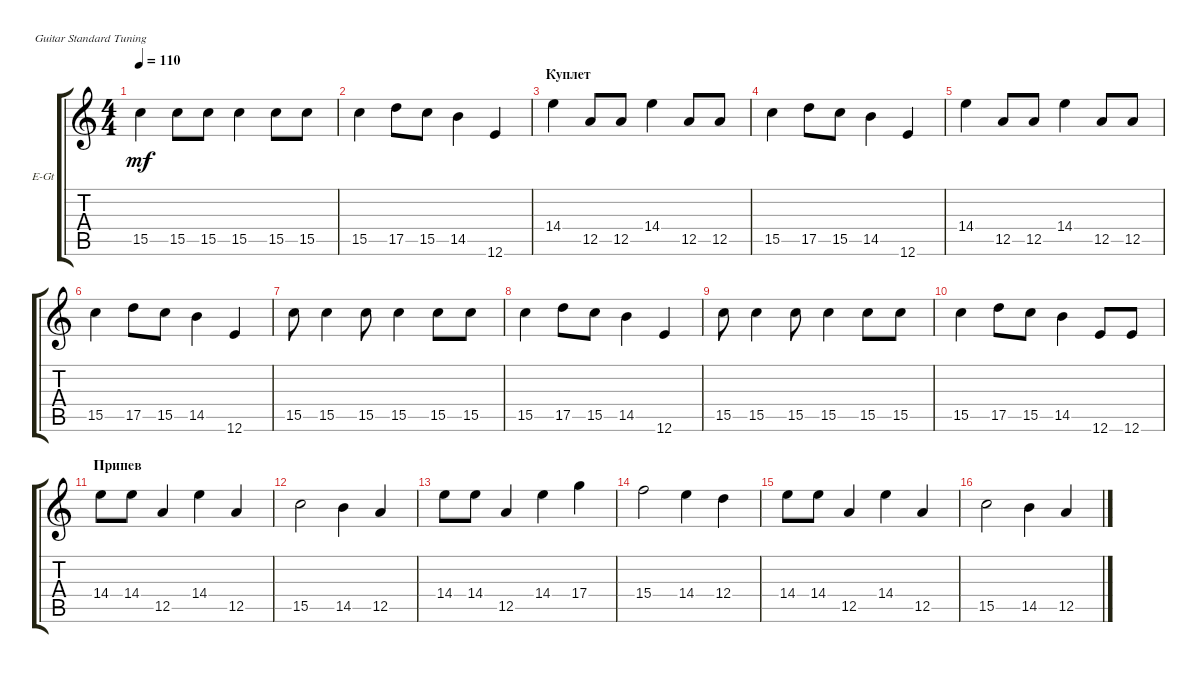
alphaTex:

\defaultSystemsLayout 4
\bracketExtendMode groupsimilarinstruments
\firstSystemTrackNameOrientation horizontal
\otherSystemsTrackNameOrientation horizontal
\track ("В. Бутусов (вокал)" "E-Gt") {instrument electricguitarclean}
\staff {score tabs}
\tuning (E4 B3 G3 D3 A2 E2)
\ts (4 4)
\tempo 110
\clef g2
\ks c
15.5.4{dy mf} 15.5.8 15.5.8 15.5.4 15.5.8 15.5.8 |
15.5.4 17.5.8 15.5.8 14.5.4 12.6.4 |
\section ("" "Куплет")
14.4.4 12.5.8 12.5.8 14.4.4 12.5.8 12.5.8 |
15.5.4 17.5.8 15.5.8 14.5.4 12.6.4 |
14.4.4 12.5.8 12.5.8 14.4.4 12.5.8 12.5.8 |
15.5.4 17.5.8 15.5.8 14.5.4 12.6.4 |
15.5.8 15.5.4 15.5.8 15.5.4 15.5.8 15.5.8 |
15.5.4 17.5.8 15.5.8 14.5.4 12.6.4 |
15.5.8 15.5.4 15.5.8 15.5.4 15.5.8 15.5.8 |
15.5.4 17.5.8 15.5.8 14.5.4 12.6.8 12.6.8 |
\section ("" "Припев")
14.4.8 14.4.8 12.5.4 14.4.4 12.5.4 |
15.5.2 14.5.4 12.5.4 |
14.4.8 14.4.8 12.5.4 14.4.4 17.4.4 |
15.4.2 14.4.4 12.4.4 |
14.4.8 14.4.8 12.5.4 14.4.4 12.5.4 |
15.5.2 14.5.4 12.5.4
